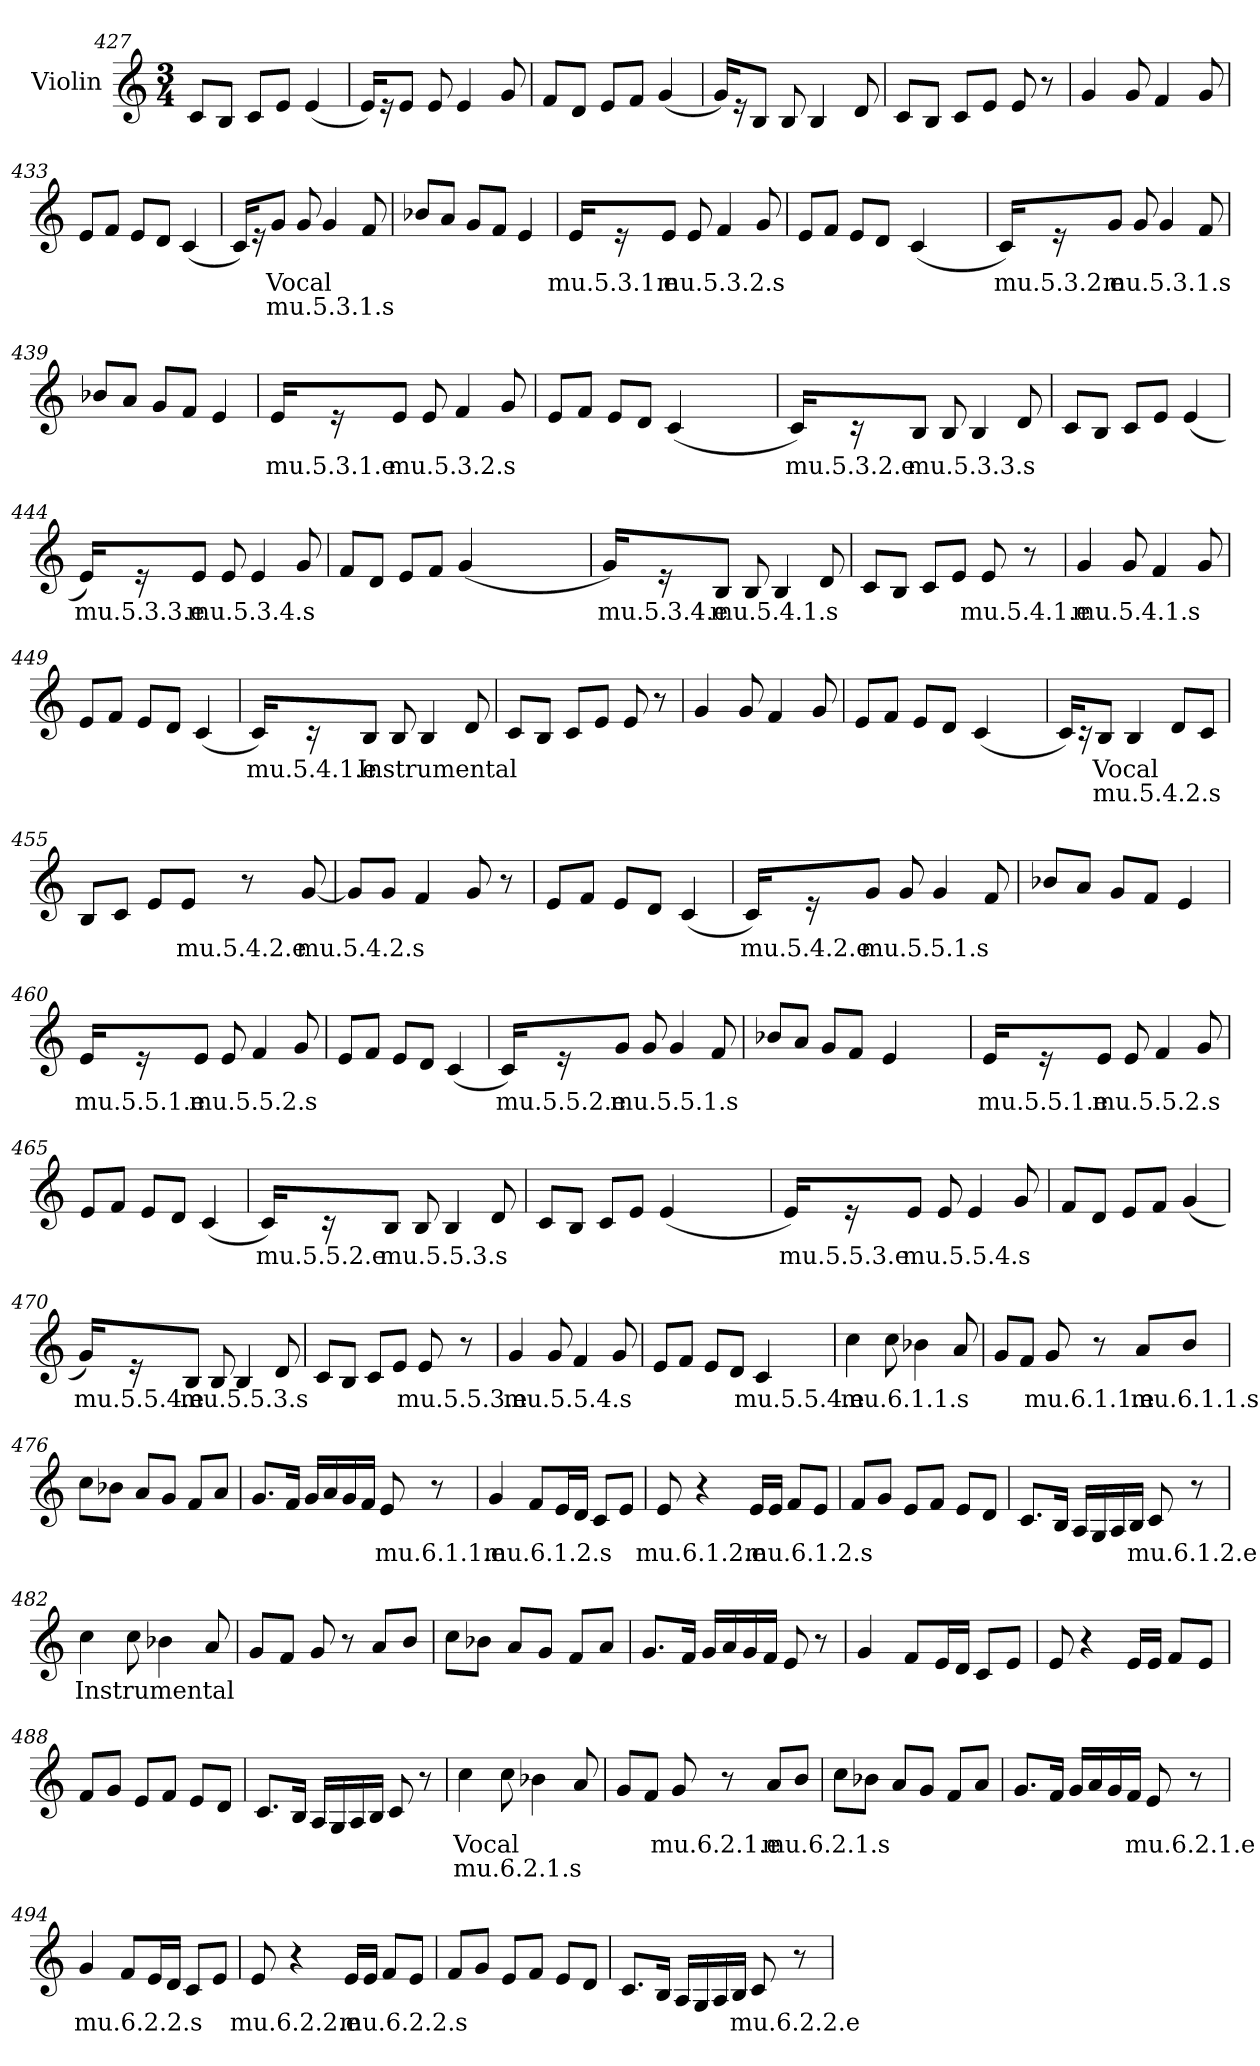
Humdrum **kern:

**kern	**text	**text
*part1	*part1	*part1
*staff1	*staff1	*staff1
*I"Violin	*	*
!!LO:LB:g=z
*clefG2	*	*
*k[]	*	*
*M3/4	*	*
=427	=427	=427
8c/L	.	.
8B/J	.	.
8c/L	.	.
8e/J	.	.
(4e/	.	.
=428	=428	=428
16e/KL)	.	.
16r	.	.
8e/J	.	.
8e/	.	.
4e/	.	.
8g/	.	.
=429	=429	=429
8f/L	.	.
8d/J	.	.
8e/L	.	.
8f/J	.	.
(4g/	.	.
=430	=430	=430
16g/KL)	.	.
16r	.	.
8B/J	.	.
8B/	.	.
4B/	.	.
8d/	.	.
=431	=431	=431
8c/L	.	.
8B/J	.	.
8c/L	.	.
8e/J	.	.
8e/	.	.
8r	.	.
=432	=432	=432
4g/	.	.
8g/	.	.
4f/	.	.
8g/	.	.
!!LO:LB:g=z
=433	=433	=433
8e/L	.	.
8f/J	.	.
8e/L	.	.
8d/J	.	.
(4c/	.	.
=434	=434	=434
16c/KL)	.	.
16r	.	.
!	!LO:LY:b	!LO:LY:b
8g/J	Vocal	mu.5.3.1.s
8g/	.	.
4g/	.	.
8f/	.	.
=435	=435	=435
8b-X/L	.	.
8a/J	.	.
8g/L	.	.
8f/J	.	.
4e/	.	.
=436	=436	=436
!	!LO:LY:b	!
16e/KL	mu.5.3.1.e	.
16r	.	.
!	!LO:LY:b	!
8e/J	mu.5.3.2.s	.
8e/	.	.
4f/	.	.
8g/	.	.
!!LO:LB:g=z
=437	=437	=437
8e/L	.	.
8f/J	.	.
8e/L	.	.
8d/J	.	.
(4c/	.	.
=438	=438	=438
!	!LO:LY:b	!
16c/KL)	mu.5.3.2.e	.
16r	.	.
!	!LO:LY:b	!
8g/J	mu.5.3.1.s	.
8g/	.	.
4g/	.	.
8f/	.	.
!!LO:LB:g=z
=439	=439	=439
8b-X/L	.	.
8a/J	.	.
8g/L	.	.
8f/J	.	.
4e/	.	.
=440	=440	=440
!	!LO:LY:b	!
16e/KL	mu.5.3.1.e	.
16r	.	.
!	!LO:LY:b	!
8e/J	mu.5.3.2.s	.
8e/	.	.
4f/	.	.
8g/	.	.
=441	=441	=441
8e/L	.	.
8f/J	.	.
8e/L	.	.
8d/J	.	.
(4c/	.	.
!!LO:LB:g=z
=442	=442	=442
!	!LO:LY:b	!
16c/KL)	mu.5.3.2.e	.
16r	.	.
!	!LO:LY:b	!
8B/J	mu.5.3.3.s	.
8B/	.	.
4B/	.	.
8d/	.	.
=443	=443	=443
8c/L	.	.
8B/J	.	.
8c/L	.	.
8e/J	.	.
(4e/	.	.
!!LO:LB:g=z
=444	=444	=444
!	!LO:LY:b	!
16e/KL)	mu.5.3.3.e	.
16r	.	.
!	!LO:LY:b	!
8e/J	mu.5.3.4.s	.
8e/	.	.
4e/	.	.
8g/	.	.
!!LO:LB:g=z
=445	=445	=445
8f/L	.	.
8d/J	.	.
8e/L	.	.
8f/J	.	.
(4g/	.	.
=446	=446	=446
!	!LO:LY:b	!
16g/KL)	mu.5.3.4.e	.
16r	.	.
!	!LO:LY:b	!
8B/J	mu.5.4.1.s	.
8B/	.	.
4B/	.	.
8d/	.	.
=447	=447	=447
8c/L	.	.
8B/J	.	.
8c/L	.	.
8e/J	.	.
!	!LO:LY:b	!
8e/	mu.5.4.1.e	.
8r	.	.
!!LO:PB:g=z
=448	=448	=448
!	!LO:LY:b	!
4g/	mu.5.4.1.s	.
8g/	.	.
4f/	.	.
8g/	.	.
=449	=449	=449
8e/L	.	.
8f/J	.	.
8e/L	.	.
8d/J	.	.
(4c/	.	.
=450	=450	=450
!	!LO:LY:b	!
16c/KL)	mu.5.4.1.e	.
16r	.	.
!	!LO:LY:b	!
8B/J	Instrumental	.
8B/	.	.
4B/	.	.
8d/	.	.
!!LO:LB:g=z
=451	=451	=451
8c/L	.	.
8B/J	.	.
8c/L	.	.
8e/J	.	.
8e/	.	.
8r	.	.
=452	=452	=452
4g/	.	.
8g/	.	.
4f/	.	.
8g/	.	.
=453	=453	=453
8e/L	.	.
8f/J	.	.
8e/L	.	.
8d/J	.	.
(4c/	.	.
=454	=454	=454
16c/KL)	.	.
16r	.	.
!	!LO:LY:b	!LO:LY:b
8B/J	Vocal	mu.5.4.2.s
4B/	.	.
8d/L	.	.
8c/J	.	.
!!LO:LB:g=z
=455	=455	=455
8B/L	.	.
8c/J	.	.
8e/L	.	.
!	!LO:LY:b	!
8e/J	mu.5.4.2.e	.
8r	.	.
!	!LO:LY:b	!
[8g/	mu.5.4.2.s	.
=456	=456	=456
8g/L]	.	.
8g/J	.	.
4f/	.	.
8g/	.	.
8r	.	.
!!LO:LB:g=z
=457	=457	=457
8e/L	.	.
8f/J	.	.
8e/L	.	.
8d/J	.	.
(4c/	.	.
=458	=458	=458
!	!LO:LY:b	!
16c/KL)	mu.5.4.2.e	.
16r	.	.
!	!LO:LY:b	!
8g/J	mu.5.5.1.s	.
8g/	.	.
4g/	.	.
8f/	.	.
=459	=459	=459
8b-X/L	.	.
8a/J	.	.
8g/L	.	.
8f/J	.	.
4e/	.	.
=460	=460	=460
!	!LO:LY:b	!
16e/KL	mu.5.5.1.e	.
16r	.	.
!	!LO:LY:b	!
8e/J	mu.5.5.2.s	.
8e/	.	.
4f/	.	.
8g/	.	.
!!LO:LB:g=z
=461	=461	=461
8e/L	.	.
8f/J	.	.
8e/L	.	.
8d/J	.	.
(4c/	.	.
=462	=462	=462
!	!LO:LY:b	!
16c/KL)	mu.5.5.2.e	.
16r	.	.
!	!LO:LY:b	!
8g/J	mu.5.5.1.s	.
8g/	.	.
4g/	.	.
8f/	.	.
!!LO:LB:g=z
=463	=463	=463
8b-X/L	.	.
8a/J	.	.
8g/L	.	.
8f/J	.	.
4e/	.	.
=464	=464	=464
!	!LO:LY:b	!
16e/KL	mu.5.5.1.e	.
16r	.	.
!	!LO:LY:b	!
8e/J	mu.5.5.2.s	.
8e/	.	.
4f/	.	.
8g/	.	.
=465	=465	=465
8e/L	.	.
8f/J	.	.
8e/L	.	.
8d/J	.	.
(4c/	.	.
!!LO:LB:g=z
=466	=466	=466
!	!LO:LY:b	!
16c/KL)	mu.5.5.2.e	.
16r	.	.
!	!LO:LY:b	!
8B/J	mu.5.5.3.s	.
8B/	.	.
4B/	.	.
8d/	.	.
=467	=467	=467
8c/L	.	.
8B/J	.	.
8c/L	.	.
8e/J	.	.
(4e/	.	.
!!LO:LB:g=z
=468	=468	=468
!	!LO:LY:b	!
16e/KL)	mu.5.5.3.e	.
16r	.	.
!	!LO:LY:b	!
8e/J	mu.5.5.4.s	.
8e/	.	.
4e/	.	.
8g/	.	.
=469	=469	=469
8f/L	.	.
8d/J	.	.
8e/L	.	.
8f/J	.	.
(4g/	.	.
=470	=470	=470
!	!LO:LY:b	!
16g/KL)	mu.5.5.4.e	.
16r	.	.
!	!LO:LY:b	!
8B/J	mu.5.5.3.s	.
8B/	.	.
4B/	.	.
8d/	.	.
!!LO:LB:g=z
=471	=471	=471
8c/L	.	.
8B/J	.	.
8c/L	.	.
8e/J	.	.
!	!LO:LY:b	!
8e/	mu.5.5.3.e	.
8r	.	.
=472	=472	=472
!	!LO:LY:b	!
4g/	mu.5.5.4.s	.
8g/	.	.
4f/	.	.
8g/	.	.
=473	=473	=473
8e/L	.	.
8f/J	.	.
8e/L	.	.
8d/J	.	.
!	!LO:LY:b	!
4c/	mu.5.5.4.e	.
=474	=474	=474
*MM55	*	*
!	!LO:LY:b	!
4cc\	mu.6.1.1.s	.
8cc\	.	.
4b-X\	.	.
8a/	.	.
!!LO:LB:g=z
=475	=475	=475
8g/L	.	.
8f/J	.	.
!	!LO:LY:b	!
8g/	mu.6.1.1.e	.
8r	.	.
!	!LO:LY:b	!
8a/L	mu.6.1.1.s	.
8b/J	.	.
=476	=476	=476
8cc\L	.	.
8b-X\J	.	.
8a/L	.	.
8g/J	.	.
8f/L	.	.
8a/J	.	.
=477	=477	=477
8.g/L	.	.
16f/Jk	.	.
16g/LL	.	.
16a/	.	.
16g/	.	.
16f/JJ	.	.
!	!LO:LY:b	!
8e/	mu.6.1.1.e	.
8r	.	.
!!LO:PB:g=z
=478	=478	=478
!	!LO:LY:b	!
4g/	mu.6.1.2.s	.
8f/L	.	.
16e/L	.	.
16d/JJ	.	.
8c/L	.	.
8e/J	.	.
=479	=479	=479
!	!LO:LY:b	!
8e/	mu.6.1.2.e	.
4r	.	.
!	!LO:LY:b	!
16e/LL	mu.6.1.2.s	.
16e/JJ	.	.
8f/L	.	.
8e/J	.	.
!!LO:LB:g=z
=480	=480	=480
8f/L	.	.
8g/J	.	.
8e/L	.	.
8f/J	.	.
8e/L	.	.
8d/J	.	.
=481	=481	=481
8.c/L	.	.
16B/Jk	.	.
16A/LL	.	.
16G/	.	.
16A/	.	.
16B/JJ	.	.
!	!LO:LY:b	!
8c/	mu.6.1.2.e	.
8r	.	.
=482	=482	=482
!	!LO:LY:b	!
4cc\	Instrumental	.
8cc\	.	.
4b-X\	.	.
8a/	.	.
=483	=483	=483
8g/L	.	.
8f/J	.	.
8g/	.	.
8r	.	.
8a/L	.	.
8b/J	.	.
!!LO:LB:g=z
=484	=484	=484
8cc\L	.	.
8b-X\J	.	.
8a/L	.	.
8g/J	.	.
8f/L	.	.
8a/J	.	.
=485	=485	=485
8.g/L	.	.
16f/Jk	.	.
16g/LL	.	.
16a/	.	.
16g/	.	.
16f/JJ	.	.
8e/	.	.
8r	.	.
!!LO:LB:g=z
=486	=486	=486
4g/	.	.
8f/L	.	.
16e/L	.	.
16d/JJ	.	.
8c/L	.	.
8e/J	.	.
=487	=487	=487
8e/	.	.
4r	.	.
16e/LL	.	.
16e/JJ	.	.
8f/L	.	.
8e/J	.	.
=488	=488	=488
8f/L	.	.
8g/J	.	.
8e/L	.	.
8f/J	.	.
8e/L	.	.
8d/J	.	.
=489	=489	=489
8.c/L	.	.
16B/Jk	.	.
16A/LL	.	.
16G/	.	.
16A/	.	.
16B/JJ	.	.
8c/	.	.
8r	.	.
=490	=490	=490
!	!LO:LY:b	!LO:LY:b
4cc\	Vocal	mu.6.2.1.s
8cc\	.	.
4b-X\	.	.
8a/	.	.
!!LO:LB:g=z
=491	=491	=491
8g/L	.	.
8f/J	.	.
!	!LO:LY:b	!
8g/	mu.6.2.1.e	.
8r	.	.
!	!LO:LY:b	!
8a/L	mu.6.2.1.s	.
8b/J	.	.
=492	=492	=492
8cc\L	.	.
8b-X\J	.	.
8a/L	.	.
8g/J	.	.
8f/L	.	.
8a/J	.	.
=493	=493	=493
8.g/L	.	.
16f/Jk	.	.
16g/LL	.	.
16a/	.	.
16g/	.	.
16f/JJ	.	.
!	!LO:LY:b	!
8e/	mu.6.2.1.e	.
8r	.	.
!!LO:LB:g=z
=494	=494	=494
!	!LO:LY:b	!
4g/	mu.6.2.2.s	.
8f/L	.	.
16e/L	.	.
16d/JJ	.	.
8c/L	.	.
8e/J	.	.
=495	=495	=495
!	!LO:LY:b	!
8e/	mu.6.2.2.e	.
4r	.	.
!	!LO:LY:b	!
16e/LL	mu.6.2.2.s	.
16e/JJ	.	.
8f/L	.	.
8e/J	.	.
!!LO:LB:g=z
=496	=496	=496
8f/L	.	.
8g/J	.	.
8e/L	.	.
8f/J	.	.
8e/L	.	.
8d/J	.	.
!!LO:LB:g=z
=497	=497	=497
8.c/L	.	.
16B/Jk	.	.
16A/LL	.	.
16G/	.	.
16A/	.	.
16B/JJ	.	.
!	!LO:LY:b	!
8c/	mu.6.2.2.e	.
8r	.	.
=	=	=
*-	*-	*-
